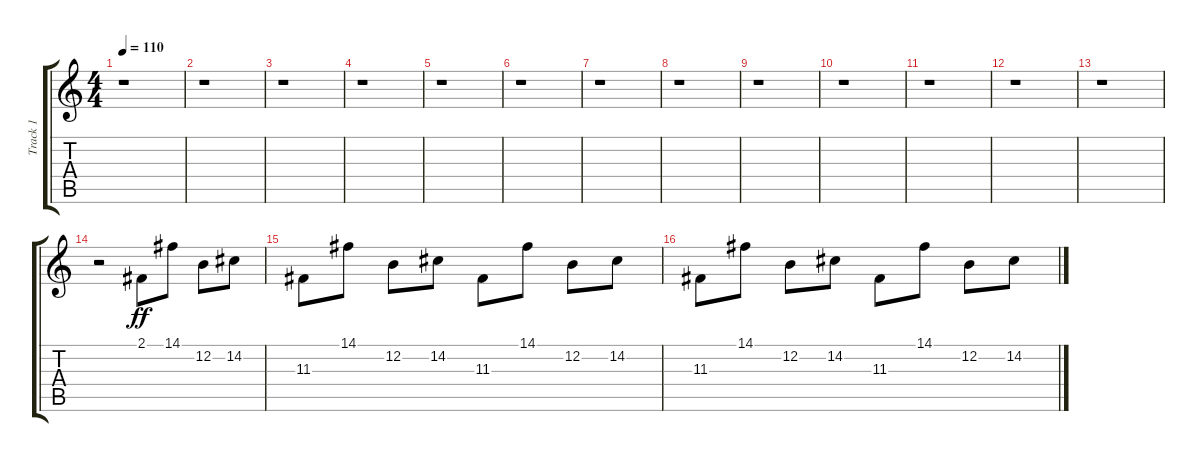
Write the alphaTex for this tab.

\track ("Track 1" "Track 1") {instrument pad7halo}
\staff {score tabs}
\tuning (E4 B3 G3 D3 A2 E2) {hide}
\ts (4 4)
\tempo 110
\clef g2
\ks c
r.1{dy ff} |
r.1 |
r.1 |
r.1 |
r.1 |
r.1 |
r.1 |
r.1 |
r.1 |
r.1 |
r.1 |
r.1 |
r.1 |
r.2 2.1.8 14.1.8 12.2.8 14.2.8 |
11.3.8 14.1.8 12.2.8 14.2.8 11.3.8 14.1.8 12.2.8 14.2.8 |
11.3.8 14.1.8 12.2.8 14.2.8 11.3.8 14.1.8 12.2.8 14.2.8
